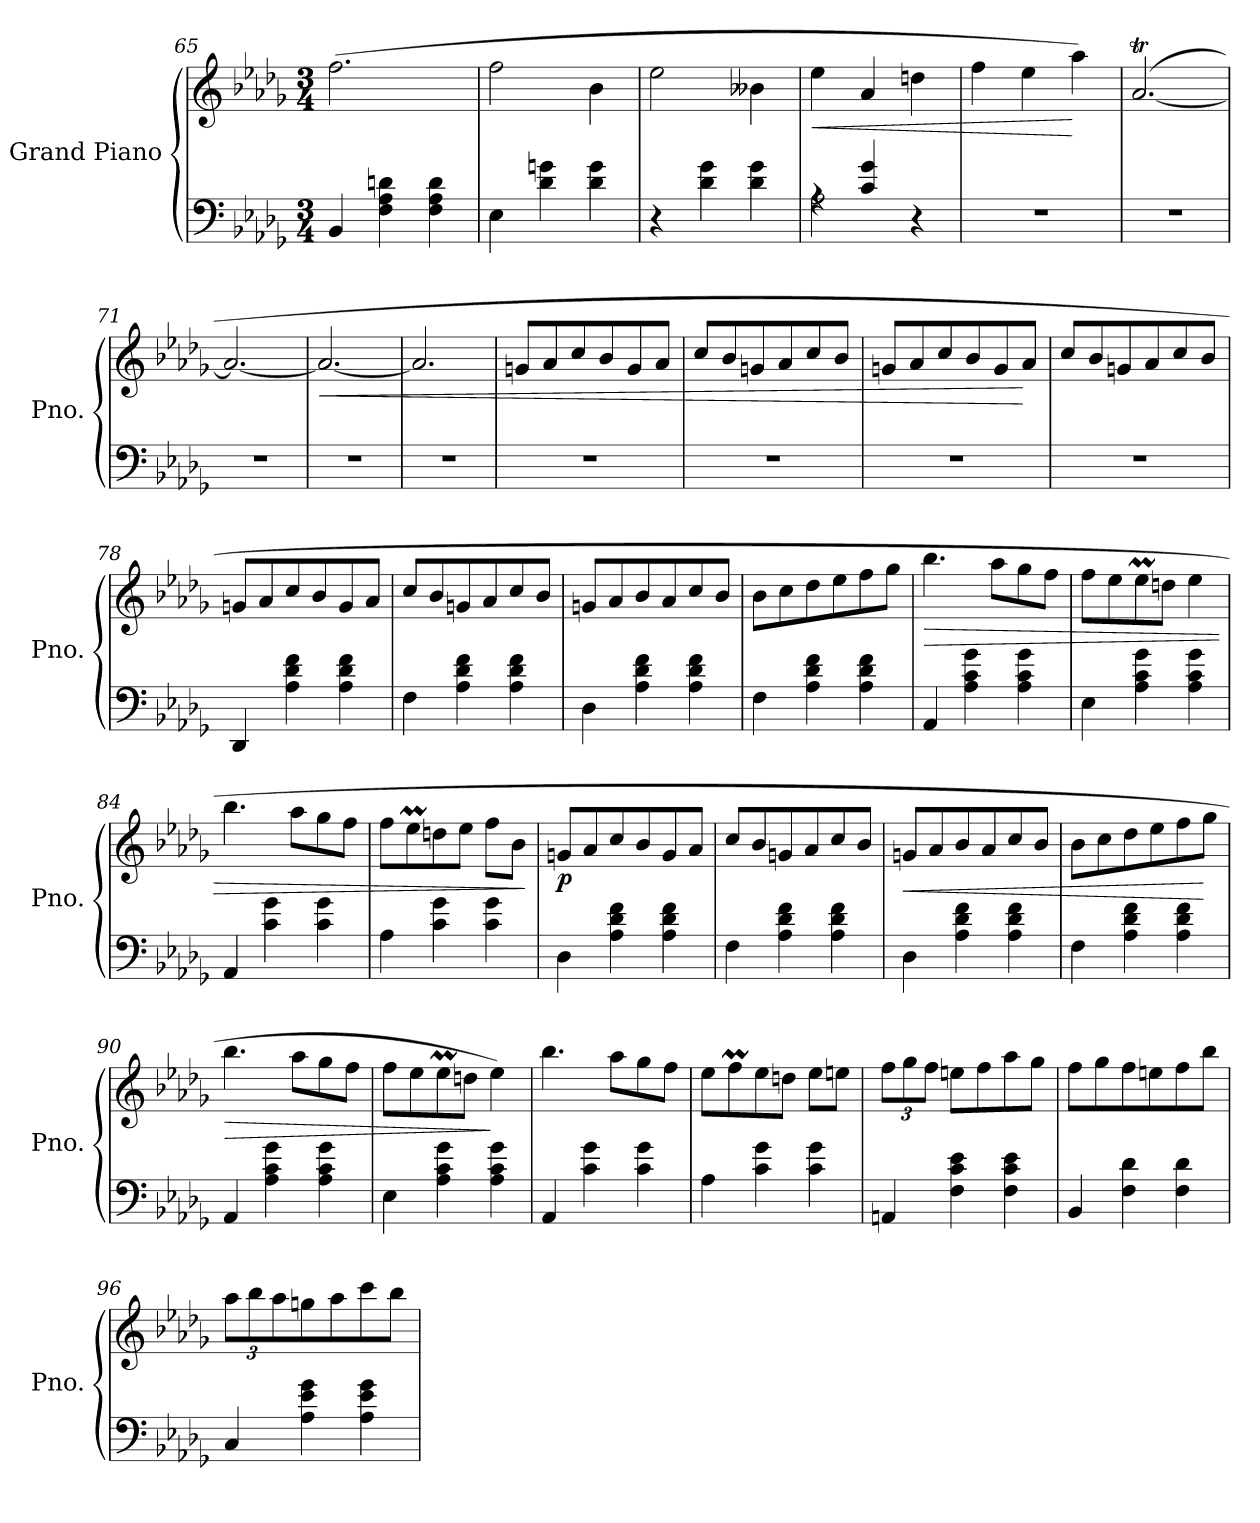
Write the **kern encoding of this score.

**kern	**kern	**dynam
*part1	*part1	*part1
*staff2	*staff1	*staff1/2
*I"Grand Piano	*	*
*I'Pno.	*	*
!!LO:LB:g=z
*clefF4	*clefG2	*
*k[b-e-a-d-g-]	*k[b-e-a-d-g-]	*
*M3/4	*M3/4	*
=65	=65	=65
4BB-/	(>2.ff\	.
4F\ 4A-\ 4dn\	.	.
4F\ 4A-\ 4d\	.	.
=66	=66	=66
4E-\	2ff\	.
4d-\ 4gn\	.	.
4d-\ 4g\	4b-\	.
=67	=67	=67
4r	2ee-\	.
4d-\ 4g-\	.	.
4d-\ 4g-\	4b--X\	.
=68	=68	=68
*^	*	*
!	!	!	!LO:HP:b
4rA	2A-\	4ee-\	<
4c/ 4g-/	.	4a-/	.
4r	4ryy	4ddn\	.
*v	*v	*	*
=69	=69	=69
2.r	4ff\	.
.	4ee-\	.
.	4aa-\)	[
=70	=70	=70
*	*MM100	*
2.r	(>[2.a-T/	.
=71	=71	=71
2.r	2.a-/_	.
=72	=72	=72
!	!	!LO:HP:b
2.r	2.a-/_	<
=73	=73	=73
2.r	2.a-/]	.
=74	=74	=74
*	*MM240	*
2.r	8gn/L	.
.	8a-/	.
.	8cc/	.
.	8b-/	.
.	8g/	.
.	8a-/J	.
=75	=75	=75
2.r	8cc/L	.
.	8b-/	.
.	8gn/	.
.	8a-/	.
.	8cc/	.
.	8b-/J	.
!!LO:LB:g=z
=76	=76	=76
2.r	8gn/L	.
.	8a-/	.
.	8cc/	.
.	8b-/	.
.	8g/	.
.	8a-/J	[
=77	=77	=77
2.r	8cc/L	.
.	8b-/	.
.	8gn/	.
.	8a-/	.
.	8cc/	.
.	8b-/J	.
=78	=78	=78
4DD-/	8gn/L	.
.	8a-/	.
4A-\ 4d-\ 4f\	8cc/	.
.	8b-/	.
4A-\ 4d-\ 4f\	8g/	.
.	8a-/J	.
=79	=79	=79
4F\	8cc/L	.
.	8b-/	.
4A-\ 4d-\ 4f\	8gn/	.
.	8a-/	.
4A-\ 4d-\ 4f\	8cc/	.
.	8b-/J	.
=80	=80	=80
4D-\	8gn/L	.
.	8a-/	.
4A-\ 4d-\ 4f\	8b-/	.
.	8a-/	.
4A-\ 4d-\ 4f\	8cc/	.
.	8b-/J	.
=81	=81	=81
4F\	8b-\L	.
.	8cc\	.
4A-\ 4d-\ 4f\	8dd-\	.
.	8ee-\	.
4A-\ 4d-\ 4f\	8ff\	.
.	8gg-\J	.
=82	=82	=82
!	!	!LO:HP:b
4AA-/	4.bb-\	>
4A-\ 4c\ 4g-\	.	.
.	8aa-\L	.
4A-\ 4c\ 4g-\	8gg-\	.
.	8ff\J	.
!!LO:PB:g=z
=83	=83	=83
4E-\	8ff\L	.
.	8ee-\	.
4A-\ 4c\ 4g-\	8ee-M\	.
.	8ddn\J	.
4A-\ 4c\ 4g-\	4ee-\	.
=84	=84	=84
4AA-/	4.bb-\	.
4c\ 4g-\	.	.
.	8aa-\L	.
4c\ 4g-\	8gg-\	.
.	8ff\J	.
=85	=85	=85
4A-\	8ff\L	.
.	8ee-M\	.
4c\ 4g-\	8ddn\	.
.	8ee-\J	.
4c\ 4g-\	8ff\L	.
.	8b-\J	.
.	.	]
=86	=86	=86
!	!	!LO:DY:b
4D-\	8gn/L	p
.	8a-/	.
4A-\ 4d-\ 4f\	8cc/	.
.	8b-/	.
4A-\ 4d-\ 4f\	8g/	.
.	8a-/J	.
=87	=87	=87
4F\	8cc/L	.
.	8b-/	.
4A-\ 4d-\ 4f\	8gn/	.
.	8a-/	.
4A-\ 4d-\ 4f\	8cc/	.
.	8b-/J	.
=88	=88	=88
!	!	!LO:HP:b
4D-\	8gn/L	<
.	8a-/	.
4A-\ 4d-\ 4f\	8b-/	.
.	8a-/	.
4A-\ 4d-\ 4f\	8cc/	.
.	8b-/J	.
=89	=89	=89
4F\	8b-\L	.
.	8cc\	.
4A-\ 4d-\ 4f\	8dd-\	.
.	8ee-\	.
4A-\ 4d-\ 4f\	8ff\	.
.	8gg-\J	[
!!LO:LB:g=z
=90	=90	=90
!	!	!LO:HP:b
4AA-/	4.bb-\	>
4A-\ 4c\ 4g-\	.	.
.	8aa-\L	.
4A-\ 4c\ 4g-\	8gg-\	.
.	8ff\J	.
=91	=91	=91
4E-\	8ff\L	.
.	8ee-\	.
4A-\ 4c\ 4g-\	8ee-M\	.
.	8ddn\J	.
4A-\ 4c\ 4g-\	4ee-\)	]
=92	=92	=92
4AA-/	4.bb-\	.
4c\ 4g-\	.	.
.	8aa-\L	.
4c\ 4g-\	8gg-\	.
.	8ff\J	.
=93	=93	=93
4A-\	8ee-\L	.
.	8ffm\	.
4c\ 4g-\	8ee-\	.
.	8ddn\J	.
4c\ 4g-\	8ee-\L	.
.	8een\J	.
=94	=94	=94
*	*Xbrackettup	*
4AAn/	12ff\L	.
.	12gg-\	.
.	12ff\J	.
4F\ 4c\ 4e-\	8een\L	.
.	8ff\	.
4F\ 4c\ 4e-\	8aa-\	.
.	8gg-\J	.
=95	=95	=95
4BB-/	8ff\L	.
.	8gg-\	.
4F\ 4d-\	8ff\	.
.	8een\	.
4F\ 4d-\	8ff\	.
.	8bb-\J	.
!!LO:LB:g=z
=96	=96	=96
4C/	12aa-\L	.
.	12bb-\	.
.	12aa-\	.
4A-\ 4e-\ 4g-\	8ggn\	.
.	8aa-\	.
4A-\ 4e-\ 4g-\	8ccc\	.
.	8bb-\J	.
=	=	=
*-	*-	*-
